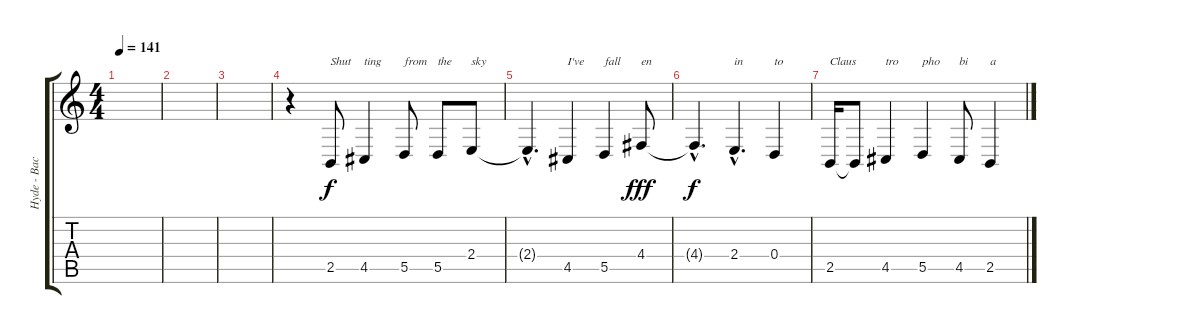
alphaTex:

\track ("Hyde - Background" "Hyde - Bac") {instrument flute}
\staff {score tabs}
\tuning (E4 B3 G3 D3 A2 E2) {hide}
\ts (4 4)
\tempo 141
\clef g2
\ks c
|
|
|
r.4 2.5.8{txt "Shut"} 4.5.4{txt "ting"} 5.5.8{txt "from"} 5.5.8{txt "the"} 2.4.8{txt "sky"} |
2.4{hac t}.4{d} 4.5.4{txt "I've"} 5.5.4{txt "fall"} 4.4.8{txt "en" dy fff} |
4.4{hac t}.4{d dy f} 2.4{hac}.4{d txt "in"} 0.4.4{txt "to"} |
2.5.16{txt "Claus"} 2.5{t}.8 4.5.4{txt "tro"} 5.5.4{txt "pho"} 4.5.8{txt "bi"} 2.5.4{txt "a"}
